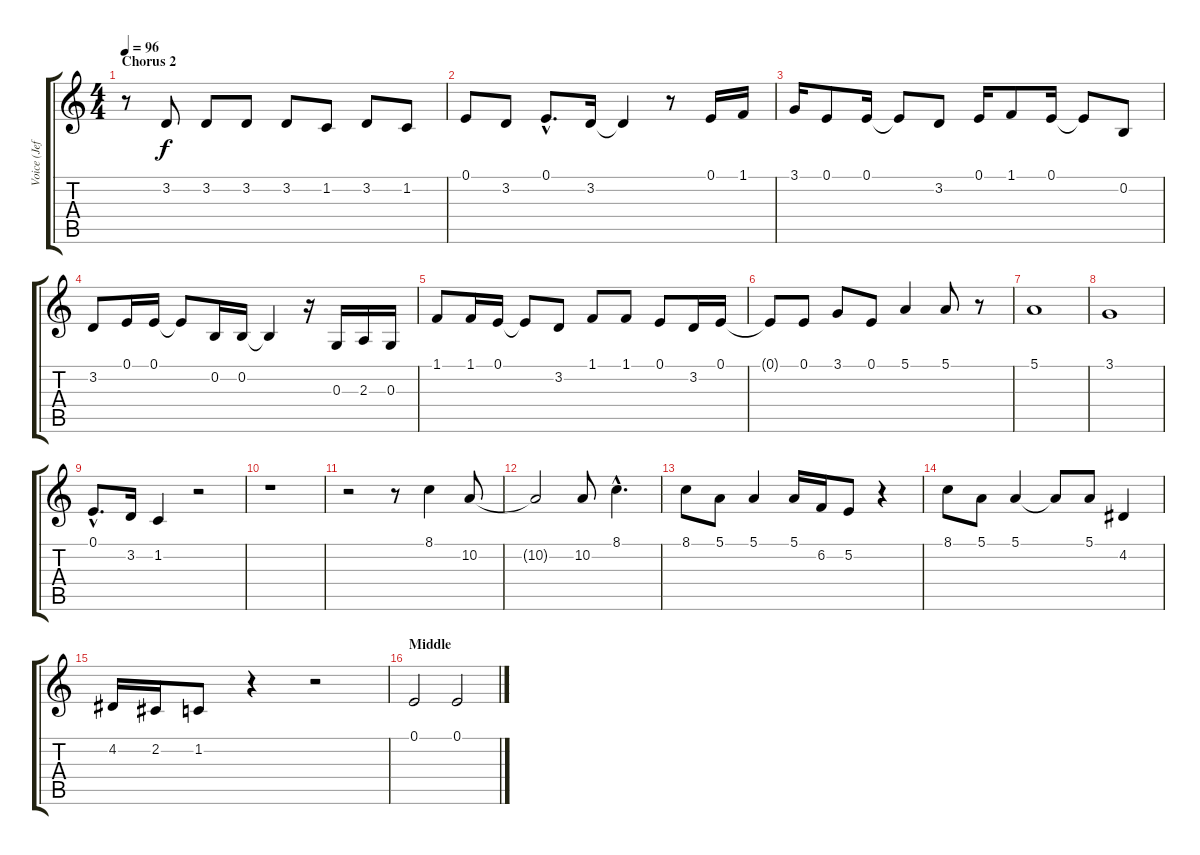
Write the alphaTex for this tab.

\track ("Voice (Jeff)" "Voice (Jef") {instrument synthvoice}
\staff {score tabs}
\tuning (E4 B3 G3 D3 A2 E2) {hide}
\ts (4 4)
\section ("" "Chorus 2")
\tempo 96
\clef g2
\ks c
r.8{dy f} 3.2.8 3.2.8 3.2.8 3.2.8 1.2.8 3.2.8 1.2.8 |
0.1.8 3.2.8 0.1{hac}.8{d} 3.2.16 3.2{t}.4 r.8 0.1.16 1.1.16 |
3.1.16 0.1.8 0.1.16 0.1{t}.8 3.2.8 0.1.16 1.1.8 0.1.16 0.1{t}.8 0.2.8 |
3.2.8 0.1.16 0.1.16 0.1{t}.8 0.2.16 0.2.16 0.2{t}.4 r.16 0.3.16 2.3.16 0.3.16 |
1.1.8 1.1.16 0.1.16 0.1{t}.8 3.2.8 1.1.8 1.1.8 0.1.8 3.2.16 0.1.16 |
0.1{t}.8 0.1.8 3.1.8 0.1.8 5.1.4 5.1.8 r.8 |
5.1.1 |
3.1.1 |
0.1{hac}.8{d} 3.2.16 1.2.4 r.2 |
r.1 |
r.2 r.8 8.1.4 10.2.8 |
10.2{t}.2 10.2.8 8.1{hac}.4{d} |
8.1.8 5.1.8 5.1.4 5.1.16 6.2.16 5.2.8 r.4 |
8.1.8 5.1.8 5.1.4 5.1{t}.8 5.1.8 4.2.4 |
4.2.16 2.2.16 1.2.8 r.4 r.2 |
\section ("" "Middle")
0.1.2 0.1.2
